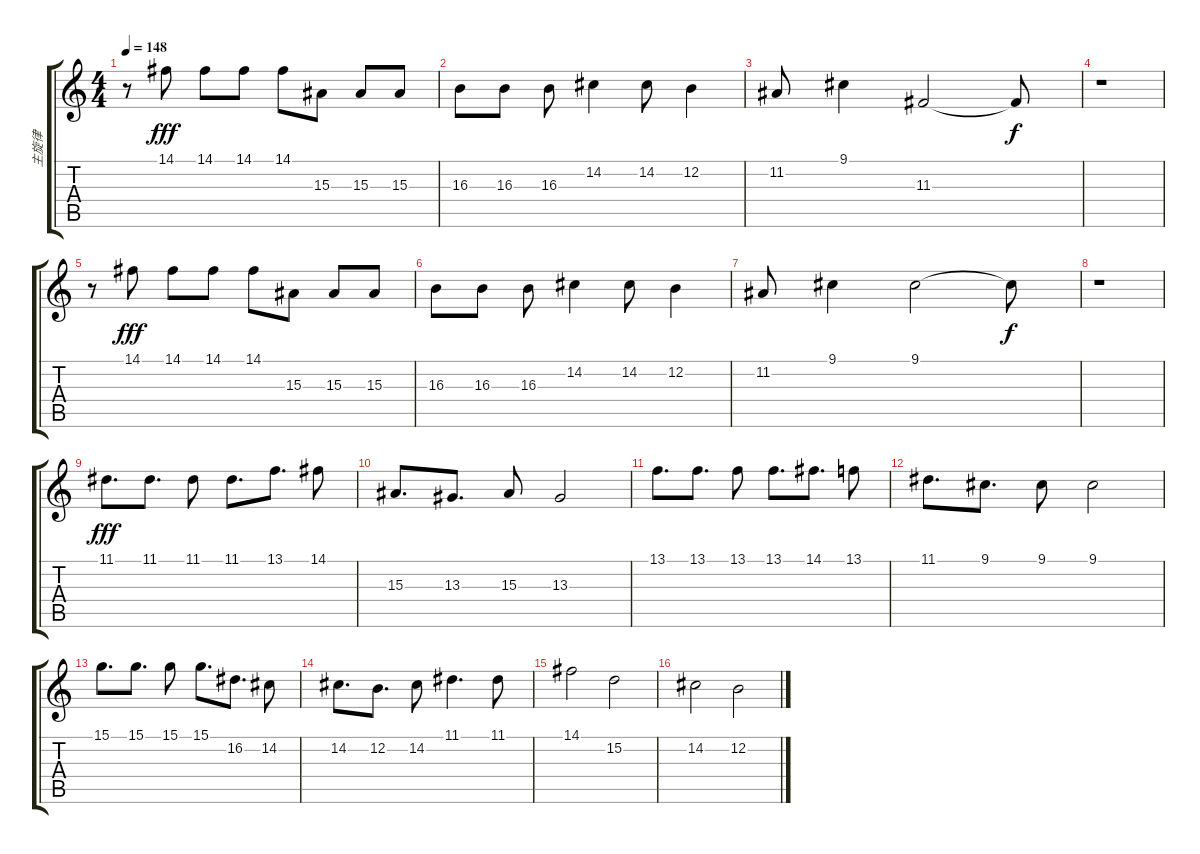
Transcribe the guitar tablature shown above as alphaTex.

\track ("主旋律" "主旋律") {instrument flute}
\staff {score tabs}
\tuning (E4 B3 G3 D3 A2 E2) {hide}
\ts (4 4)
\tempo 148
\clef g2
\ks c
r.8{dy f} 14.1.8{dy fff} 14.1.8 14.1.8 14.1.8 15.3.8 15.3.8 15.3.8 |
16.3.8 16.3.8 16.3.8 14.2.4 14.2.8 12.2.4 |
11.2.8 9.1.4 11.3.2 11.3{t}.8{dy f} |
r.1 |
r.8 14.1.8{dy fff} 14.1.8 14.1.8 14.1.8 15.3.8 15.3.8 15.3.8 |
16.3.8 16.3.8 16.3.8 14.2.4 14.2.8 12.2.4 |
11.2.8 9.1.4 9.1.2 9.1{t}.8{dy f} |
r.1 |
11.1.8{d dy fff} 11.1.8{d} 11.1.8 11.1.8{d} 13.1.8{d} 14.1.8 |
15.3.8{d} 13.3.8{d} 15.3.8 13.3.2 |
13.1.8{d} 13.1.8{d} 13.1.8 13.1.8{d} 14.1.8{d} 13.1.8 |
11.1.8{d} 9.1.8{d} 9.1.8 9.1.2 |
15.1.8{d} 15.1.8{d} 15.1.8 15.1.8{d} 16.2.8{d} 14.2.8 |
14.2.8{d} 12.2.8{d} 14.2.8 11.1.4{d} 11.1.8 |
14.1.2 15.2.2 |
14.2.2 12.2.2
